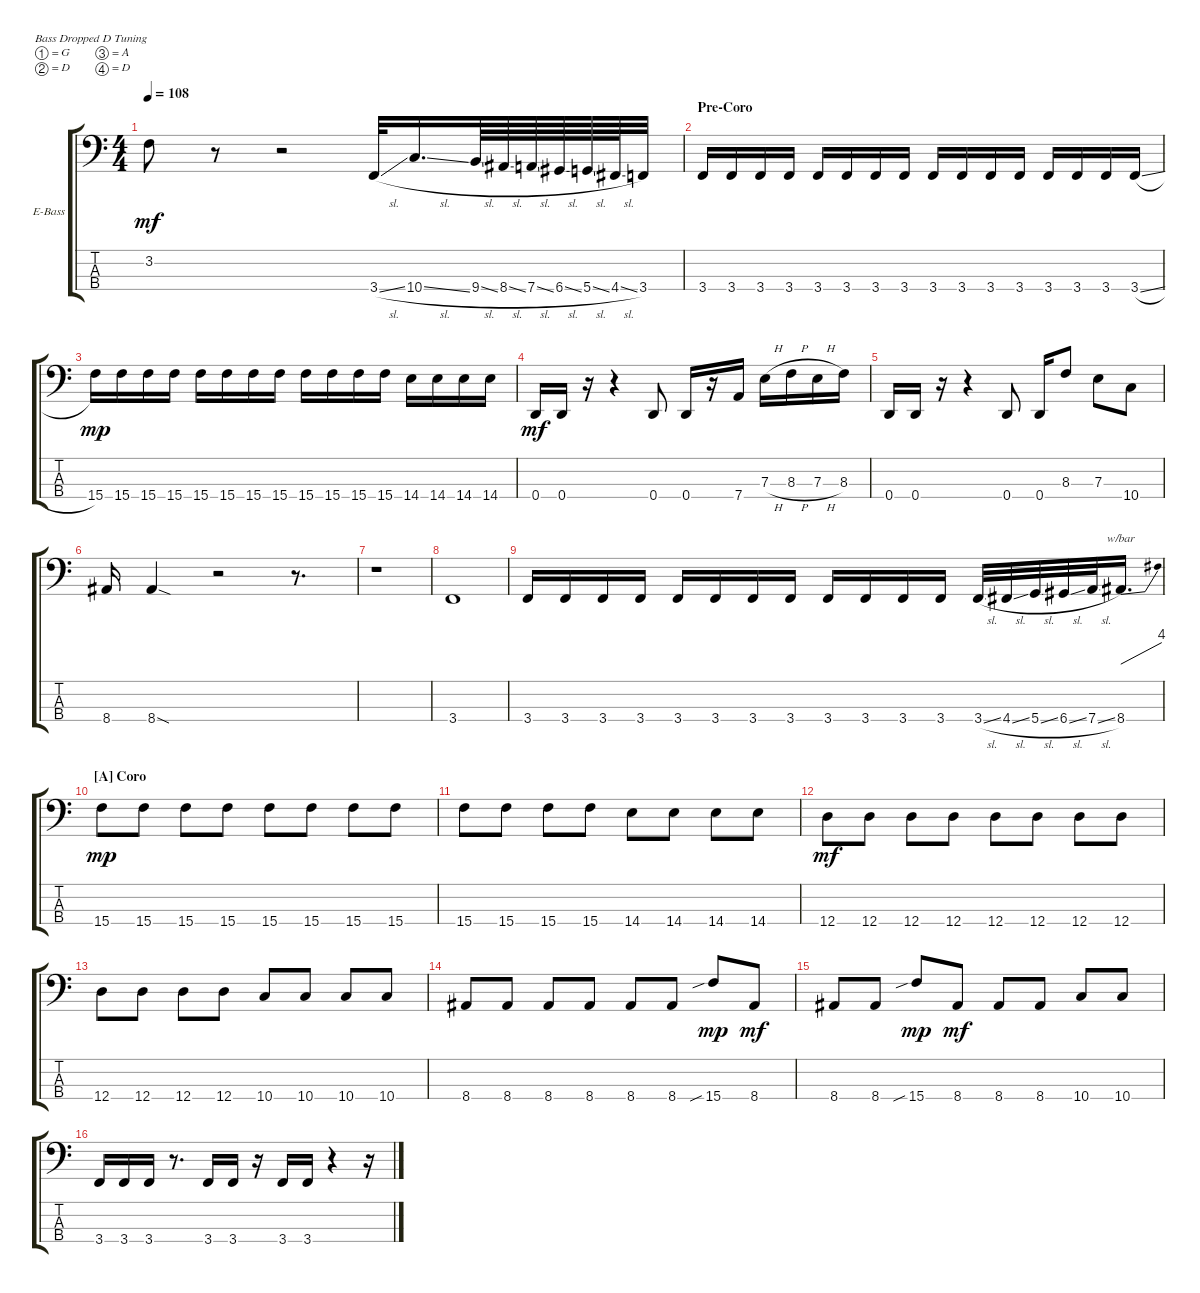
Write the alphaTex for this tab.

\defaultSystemsLayout 4
\bracketExtendMode groupsimilarinstruments
\firstSystemTrackNameOrientation horizontal
\otherSystemsTrackNameOrientation horizontal
\track ("E. Bass" "E-Bass") {instrument electricbassfinger}
\staff {score tabs}
\tuning (G2 D2 A1 D1)
\ts (4 4)
\tempo 108
\clef f4
\ks c
3.2.8{dy mf} r.8 r.2 3.4{sl}.32 10.4{sl}.16{d} 9.4{sl}.64 8.4{sl}.64 7.4{sl}.64 6.4{sl}.64 5.4{sl}.64 4.4{sl}.64 3.4.32 |
\section ("" "Pre-Coro")
3.4.16 3.4.16 3.4.16 3.4.16 3.4.16 3.4.16 3.4.16 3.4.16 3.4.16 3.4.16 3.4.16 3.4.16 3.4.16 3.4.16 3.4.16 3.4{sl}.16 |
15.4.16{dy mp} 15.4.16 15.4.16 15.4.16 15.4.16 15.4.16 15.4.16 15.4.16 15.4.16 15.4.16 15.4.16 15.4.16 14.4.16 14.4.16 14.4.16 14.4.16 |
0.4.16{dy mf} 0.4.16 r.16 r.4 0.4.8 0.4.16 r.16 7.4.16 7.3{h}.16 8.3{h}.16 7.3{h}.16 8.3.16 |
0.4.16 0.4.16 r.16 r.4 0.4.8 0.4.16 8.3.8 7.3.8 10.4.8 |
8.4.16 8.4{sod}.4 r.2 r.8{d} |
r.1 |
3.4.1 |
3.4.16 3.4.16 3.4.16 3.4.16 3.4.16 3.4.16 3.4.16 3.4.16 3.4.16 3.4.16 3.4.16 3.4.16 3.4{sl}.32 4.4{sl}.32 5.4{sl}.32 6.4{sl}.32 7.4{sl}.32 8.4.16{d tbe (dive default 0 0 59.4 16)} |
\section ("A" "Coro")
15.4.8{dy mp} 15.4.8 15.4.8 15.4.8 15.4.8 15.4.8 15.4.8 15.4.8 |
15.4.8 15.4.8 15.4.8 15.4.8 14.4.8 14.4.8 14.4.8 14.4.8 |
12.4.8{dy mf} 12.4.8 12.4.8 12.4.8 12.4.8 12.4.8 12.4.8 12.4.8 |
12.4.8 12.4.8 12.4.8 12.4.8 10.4.8 10.4.8 10.4.8 10.4.8 |
8.4.8 8.4.8 8.4.8 8.4.8 8.4.8 8.4.8 15.4{sib}.8{dy mp} 8.4.8{dy mf} |
8.4.8 8.4.8 15.4{sib}.8{dy mp} 8.4.8{dy mf} 8.4.8 8.4.8 10.4.8 10.4.8 |
3.4.16 3.4.16 3.4.16 r.8{d} 3.4.16 3.4.16 r.16 3.4.16 3.4.16 r.4 r.16
